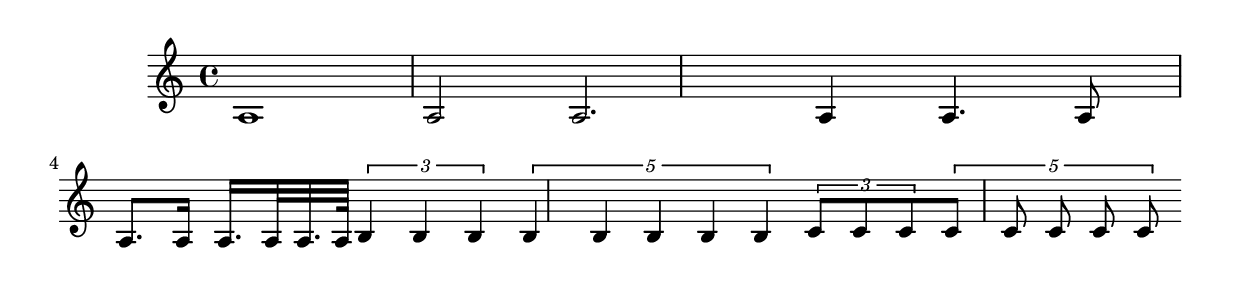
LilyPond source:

#(ly:set-option 'old-relative)
\version "2.1.7"
\header {
texidoc = "

Midi2ly tuplet test.

@example
  python scripts/midi2ly.py --duration-quant=32 \
      --allow-tuplet=4*2/3 \
      --allow-tuplet=8*2/3 \
      --allow-tuplet=4*3/5 \
      --allow-tuplet=8*3/5 \
      tu.midi 
@end example
"
}


\score { 
  \context Voice \notes \relative c' {

    a1 a2 a2. a4 a4. a8 a8. a16 a16. a32 a32. a64

    \times 2/3 { b4 b4 b4 }
    \times 3/5 { b4 b4 b4 b4 b4 }

    \times 2/3 { c8 c8 c8 }
    \times 3/5 { c8 c8 c8 c8 c8 }

  }
  \paper { }  
  \midi { }
}


